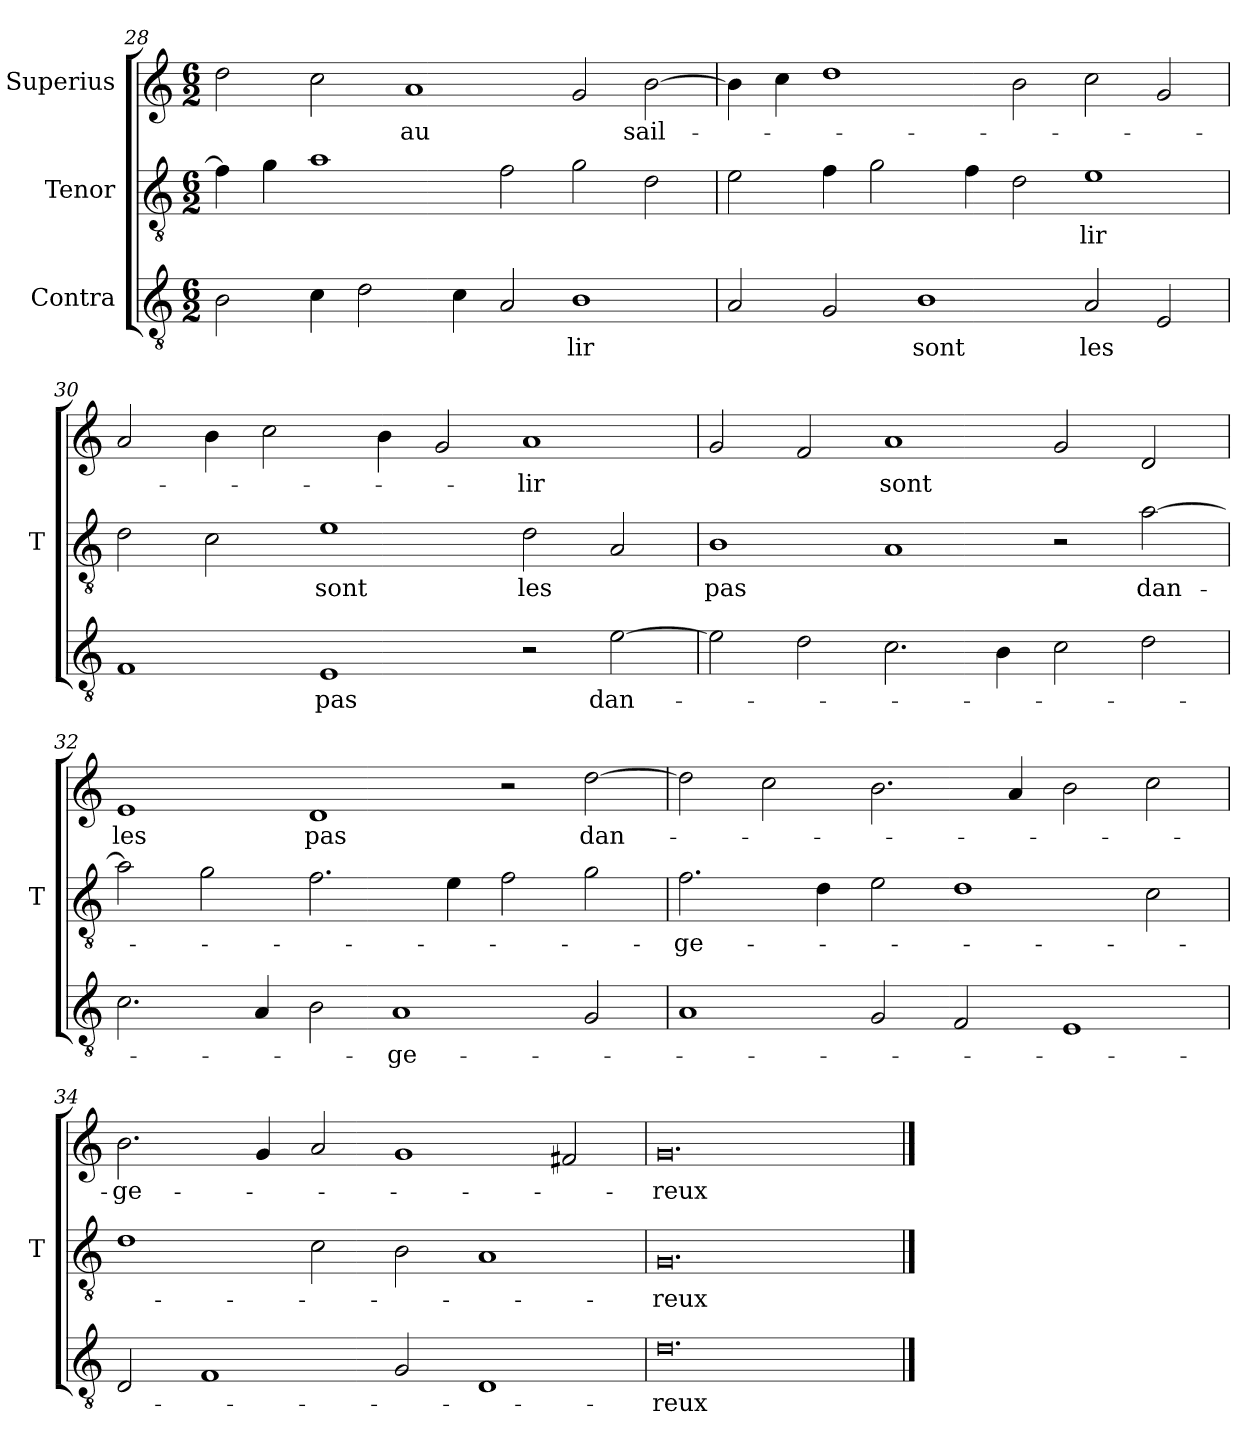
**kern	**text	**kern	**text	**kern	**text
*part3	*part3	*part2	*part2	*part1	*part1
*staff3	*staff3	*staff2	*staff2	*staff1	*staff1
*I"Contra	*	*I"Tenor	*	*I"Superius	*
*	*	*I'T	*	*	*
*clefGv2	*	*clefGv2	*	*clefG2	*
*M6/2	*	*M6/2	*	*M6/2	*
=28	=28	=28	=28	=28	=28
2B	.	4f]	.	2dd	.
.	.	4g	.	.	.
4c	.	1a	.	2cc	.
2d	.	.	.	.	.
.	.	.	.	1a	-au
4c	.	.	.	.	.
2A	.	2f	.	.	.
1B	-lir	2g	.	2g	.
.	.	2d	.	[2b	sail-
=29	=29	=29	=29	=29	=29
2A	.	2e	.	4b]	.
.	.	.	.	4cc	.
2G	.	4f	.	1dd	.
.	.	2g	.	.	.
1B	-sont	.	.	.	.
.	.	4f	.	.	.
.	.	2d	.	2b	.
2A	-les	1e	-lir	2cc	.
2E	.	.	.	2g	.
=30	=30	=30	=30	=30	=30
1F	.	2d	.	2a	.
.	.	2c	.	4b	.
.	.	.	.	2cc	.
1E	-pas	1e	-sont	.	.
.	.	.	.	4b	.
.	.	.	.	2g	.
2r	.	2d	-les	1a	-lir
[2e	dan-	2A	.	.	.
=31	=31	=31	=31	=31	=31
2e]	.	1B	-pas	2g	.
2d	.	.	.	2f	.
2.c	.	1A	.	1a	-sont
4B	.	.	.	.	.
2c	.	2r	.	2g	.
2d	.	[2a	dan-	2d	.
=32	=32	=32	=32	=32	=32
2.c	.	2a]	.	1e	-les
.	.	2g	.	.	.
4A	.	.	.	.	.
2B	.	2.f	.	1d	-pas
1A	-ge-	.	.	.	.
.	.	4e	.	.	.
.	.	2f	.	2r	.
2G	.	2g	.	[2dd	dan-
=33	=33	=33	=33	=33	=33
1A	.	2.f	-ge-	2dd]	.
.	.	.	.	2cc	.
.	.	4d	.	.	.
2G	.	2e	.	2.b	.
2F	.	1d	.	.	.
.	.	.	.	4a	.
1E	.	.	.	2b	.
.	.	2c	.	2cc	.
=34	=34	=34	=34	=34	=34
2D	.	1d	.	2.b	-ge-
1F	.	.	.	.	.
.	.	.	.	4g	.
.	.	2c	.	2a	.
2G	.	2B	.	1g	.
1D	.	1A	.	.	.
.	.	.	.	2f#X	.
=35	=35	=35	=35	=35	=35
0.d	-reux	0.G	-reux	0.g	-reux
==	==	==	==	==	==
*-	*-	*-	*-	*-	*-
